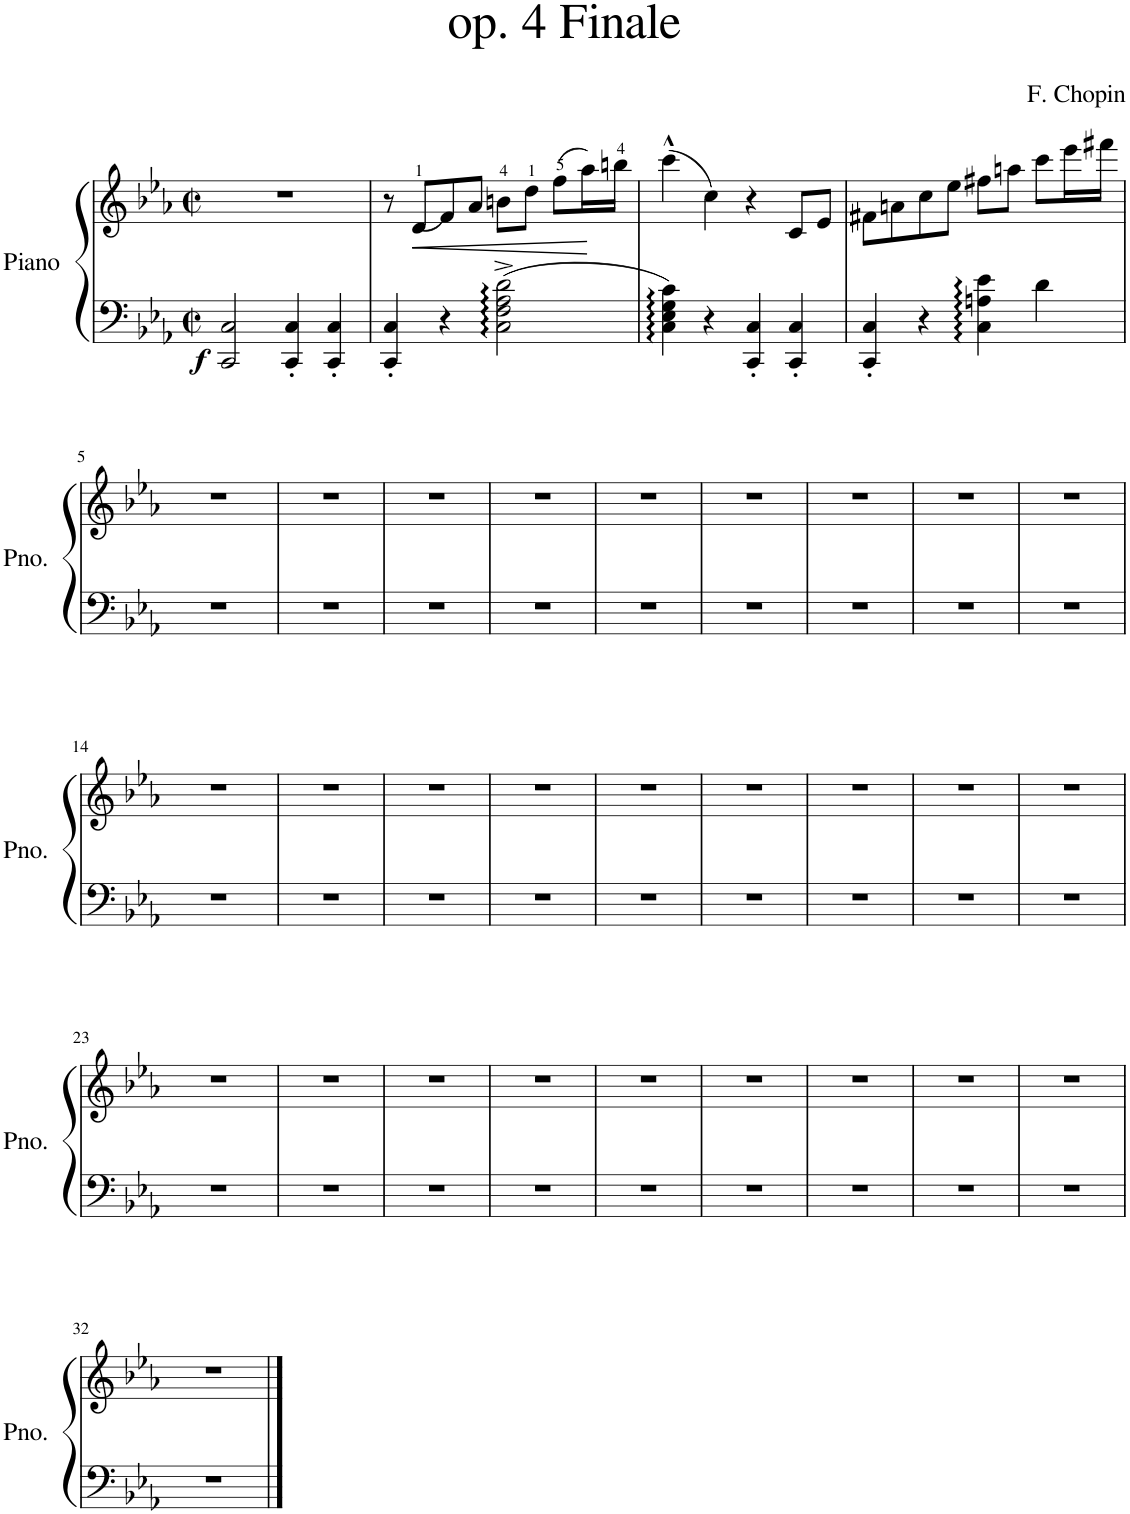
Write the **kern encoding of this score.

**kern	**kern	**dynam
*part1	*part1	*part1
*staff2	*staff1	*staff1/2
*I"Piano	*	*
*I'Pno.	*	*
*clefF4	*clefG2	*
*k[b-e-a-]	*k[b-e-a-]	*
*M4/4	*M4/4	*
*met(c|)	*met(c|)	*
=1	=1	=1
!	!	!LO:DY:b=2
2CC/ 2C/	1r	f
4CC/' 4C/'	.	.
4CC/' 4C/'	.	.
=2	=2	=2
4CC/' 4C/'	8r	.
!	!	!LO:HP:b
.	(8d/L	<
4r	8f/)	.
.	8a-/J	.
2C\::^ 2F\::^ 2A-\::^ 2d\::^	8bn\L	.
.	8dd\J	.
.	(8ff\L	.
.	16aa-\L)	.
.	16bbn\JJ	.
.	.	[
=3	=3	=3
4C\:: 4E-\:: 4G\:: 4c\::	(4ccc^^\	.
4r	4cc\)	.
4CC/' 4C/'	4r	.
4CC/' 4C/'	8c/L	.
.	8e-/J	.
=4	=4	=4
4CC/' 4C/'	8f#X\L	.
.	8an\	.
4r	8cc\	.
.	8ee-\J	.
4C\:: 4An\:: 4e-\::	8ff#X\L	.
.	8aan\J	.
4d\	8ccc\L	.
.	16eee-\L	.
.	16fff#X\JJ	.
!!LO:LB:g=z
=5	=5	=5
1r	1r	.
=6	=6	=6
1r	1r	.
=7	=7	=7
1r	1r	.
=8	=8	=8
1r	1r	.
=9	=9	=9
1r	1r	.
=10	=10	=10
1r	1r	.
=11	=11	=11
1r	1r	.
=12	=12	=12
1r	1r	.
=13	=13	=13
1r	1r	.
!!LO:LB:g=z
=14	=14	=14
1r	1r	.
=15	=15	=15
1r	1r	.
=16	=16	=16
1r	1r	.
=17	=17	=17
1r	1r	.
=18	=18	=18
1r	1r	.
=19	=19	=19
1r	1r	.
=20	=20	=20
1r	1r	.
=21	=21	=21
1r	1r	.
=22	=22	=22
1r	1r	.
!!LO:LB:g=z
=23	=23	=23
1r	1r	.
=24	=24	=24
1r	1r	.
=25	=25	=25
1r	1r	.
=26	=26	=26
1r	1r	.
=27	=27	=27
1r	1r	.
=28	=28	=28
1r	1r	.
=29	=29	=29
1r	1r	.
=30	=30	=30
1r	1r	.
=31	=31	=31
1r	1r	.
!!LO:LB:g=z
=32	=32	=32
1r	1r	.
==	==	==
*-	*-	*-
